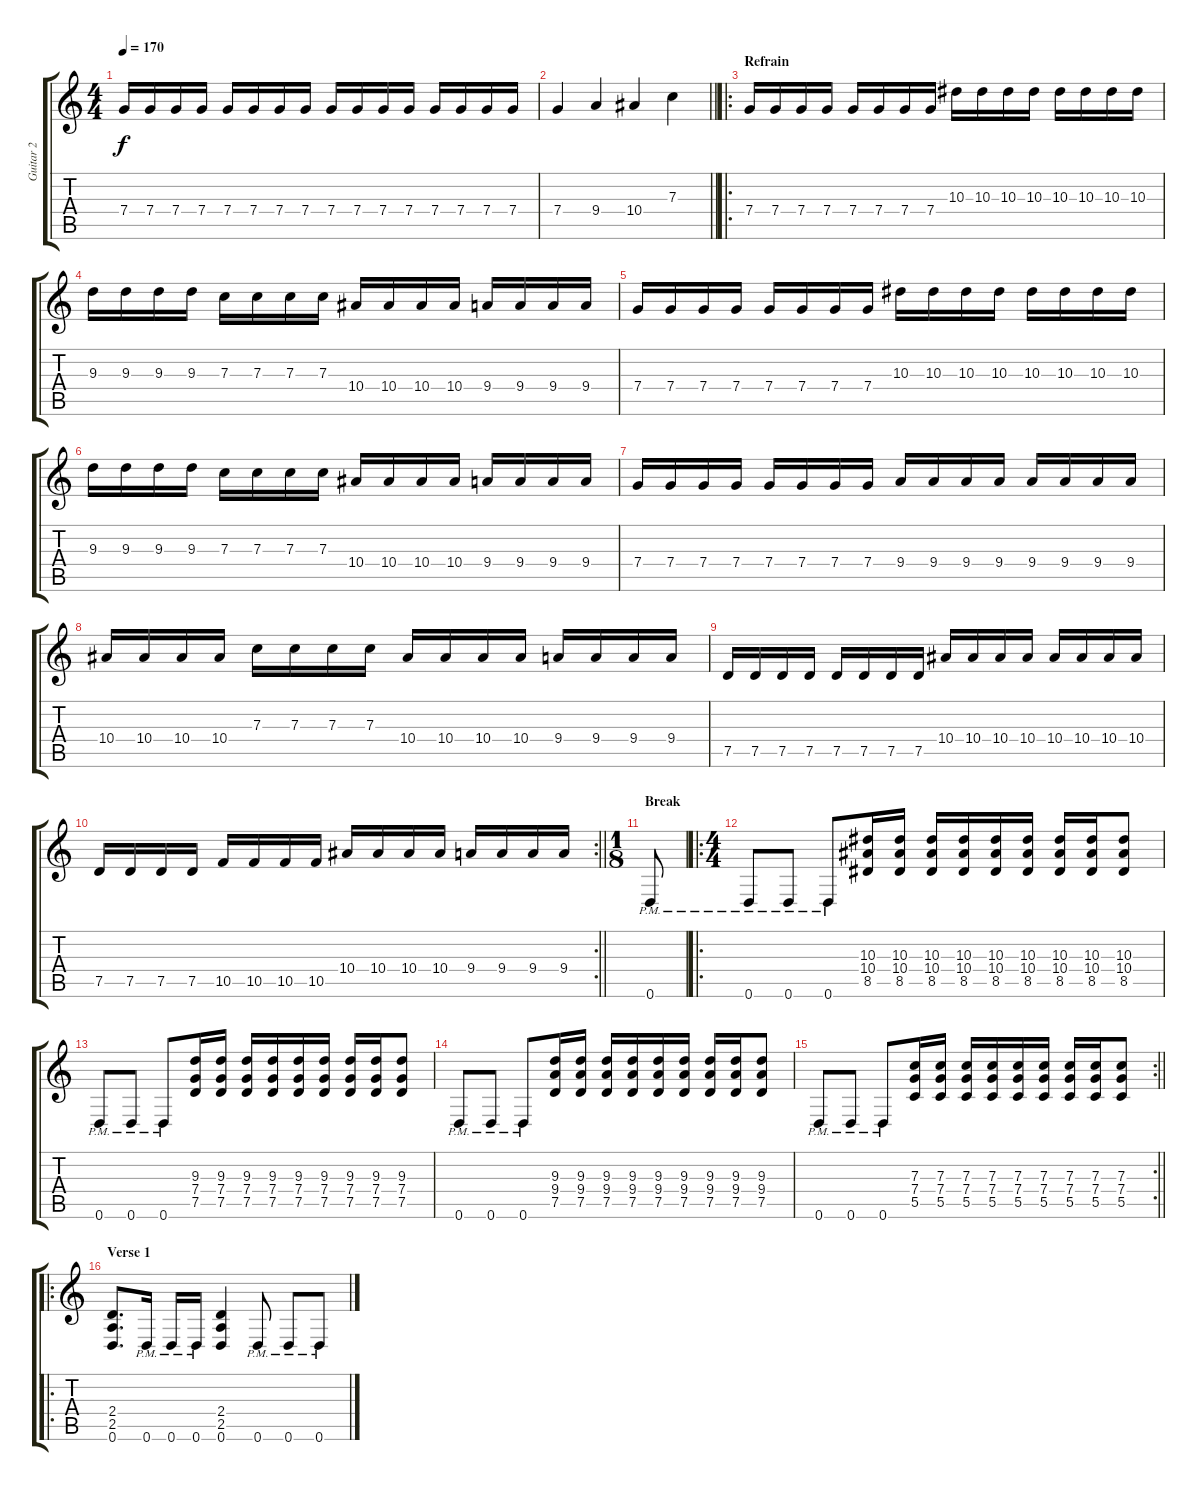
\track ("Guitar 2" "Guitar 2") {instrument distortionguitar}
\staff {score tabs}
\tuning (D4 A3 F3 C3 G2 D2) {hide}
\ts (4 4)
\tempo 170
\clef g2
\ks c
7.4.16{dy f} 7.4.16 7.4.16 7.4.16 7.4.16 7.4.16 7.4.16 7.4.16 7.4.16 7.4.16 7.4.16 7.4.16 7.4.16 7.4.16 7.4.16 7.4.16 |
\barLineRight lightlight
7.4.4 9.4.4 10.4.4 7.3.4 |
\ro
\section ("" "Refrain")
7.4.16 7.4.16 7.4.16 7.4.16 7.4.16 7.4.16 7.4.16 7.4.16 10.3.16 10.3.16 10.3.16 10.3.16 10.3.16 10.3.16 10.3.16 10.3.16 |
9.3.16 9.3.16 9.3.16 9.3.16 7.3.16 7.3.16 7.3.16 7.3.16 10.4.16 10.4.16 10.4.16 10.4.16 9.4.16 9.4.16 9.4.16 9.4.16 |
7.4.16 7.4.16 7.4.16 7.4.16 7.4.16 7.4.16 7.4.16 7.4.16 10.3.16 10.3.16 10.3.16 10.3.16 10.3.16 10.3.16 10.3.16 10.3.16 |
9.3.16 9.3.16 9.3.16 9.3.16 7.3.16 7.3.16 7.3.16 7.3.16 10.4.16 10.4.16 10.4.16 10.4.16 9.4.16 9.4.16 9.4.16 9.4.16 |
7.4.16 7.4.16 7.4.16 7.4.16 7.4.16 7.4.16 7.4.16 7.4.16 9.4.16 9.4.16 9.4.16 9.4.16 9.4.16 9.4.16 9.4.16 9.4.16 |
10.4.16 10.4.16 10.4.16 10.4.16 7.3.16 7.3.16 7.3.16 7.3.16 10.4.16 10.4.16 10.4.16 10.4.16 9.4.16 9.4.16 9.4.16 9.4.16 |
7.5.16 7.5.16 7.5.16 7.5.16 7.5.16 7.5.16 7.5.16 7.5.16 10.4.16 10.4.16 10.4.16 10.4.16 10.4.16 10.4.16 10.4.16 10.4.16 |
\rc 2
\barLineRight lightlight
7.5.16 7.5.16 7.5.16 7.5.16 10.5.16 10.5.16 10.5.16 10.5.16 10.4.16 10.4.16 10.4.16 10.4.16 9.4.16 9.4.16 9.4.16 9.4.16 |
\ts (1 8)
\section ("" "Break")
0.6{pm}.8 |
\ro
\ts (4 4)
0.6{pm}.8 0.6{pm}.8 0.6{pm}.8 (10.3 10.4 8.5).16 (10.3 10.4 8.5).16 (10.3 10.4 8.5).16 (10.3 10.4 8.5).16 (10.3 10.4 8.5).16 (10.3 10.4 8.5).16 (10.3 10.4 8.5).16 (10.3 10.4 8.5).16 (10.3 10.4 8.5).8 |
0.6{pm}.8 0.6{pm}.8 0.6{pm}.8 (9.3 7.4 7.5).16 (9.3 7.4 7.5).16 (9.3 7.4 7.5).16 (9.3 7.4 7.5).16 (9.3 7.4 7.5).16 (9.3 7.4 7.5).16 (9.3 7.4 7.5).16 (9.3 7.4 7.5).16 (9.3 7.4 7.5).8 |
0.6{pm}.8 0.6{pm}.8 0.6{pm}.8 (9.3 9.4 7.5).16 (9.3 9.4 7.5).16 (9.3 9.4 7.5).16 (9.3 9.4 7.5).16 (9.3 9.4 7.5).16 (9.3 9.4 7.5).16 (9.3 9.4 7.5).16 (9.3 9.4 7.5).16 (9.3 9.4 7.5).8 |
\rc 2
\barLineRight lightlight
0.6{pm}.8 0.6{pm}.8 0.6{pm}.8 (7.3 7.4 5.5).16 (7.3 7.4 5.5).16 (7.3 7.4 5.5).16 (7.3 7.4 5.5).16 (7.3 7.4 5.5).16 (7.3 7.4 5.5).16 (7.3 7.4 5.5).16 (7.3 7.4 5.5).16 (7.3 7.4 5.5).8 |
\ro
\section ("" "Verse 1")
(2.4 2.5 0.6).8{d} 0.6{pm}.16 0.6{pm}.16 0.6{pm}.16 (2.4 2.5 0.6).4 0.6{pm}.8 0.6{pm}.8 0.6{pm}.8
